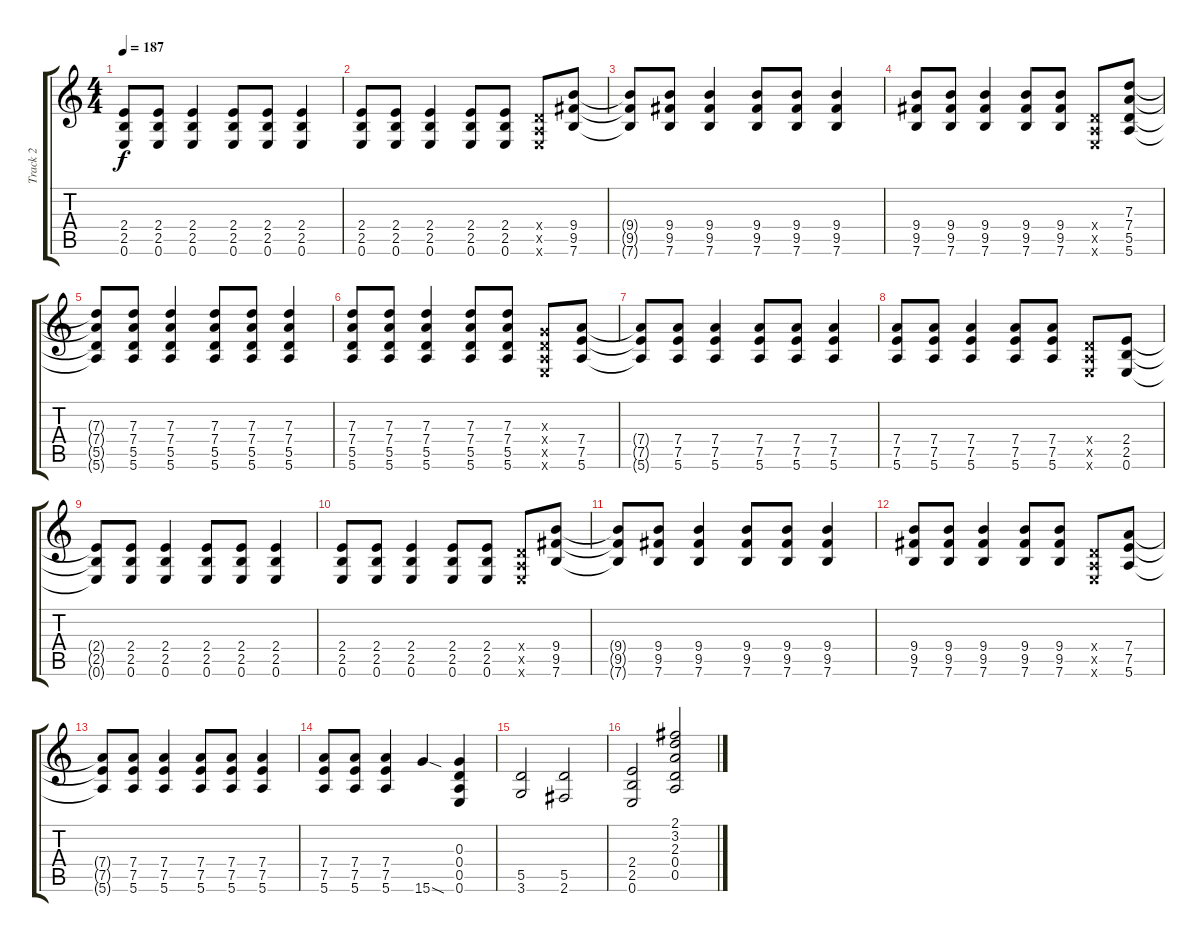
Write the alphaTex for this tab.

\track ("Track 2" "Track 2") {instrument distortionguitar}
\staff {score tabs}
\tuning (E4 B3 G3 D3 A2 E2) {hide}
\ts (4 4)
\tempo 187
\clef g2
\ks c
(2.4{t} 2.5{t} 0.6{t}).8{dy f} (2.4 2.5 0.6).8 (2.4 2.5 0.6).4 (2.4 2.5 0.6).8 (2.4 2.5 0.6).8 (2.4 2.5 0.6).4 |
(2.4 2.5 0.6).8 (2.4 2.5 0.6).8 (2.4 2.5 0.6).4 (2.4 2.5 0.6).8 (2.4 2.5 0.6).8 (0.4{x} 0.5{x} 0.6{x}).8 (9.4 9.5 7.6).8 |
(9.4{t} 9.5{t} 7.6{t}).8 (9.4 9.5 7.6).8 (9.4 9.5 7.6).4 (9.4 9.5 7.6).8 (9.4 9.5 7.6).8 (9.4 9.5 7.6).4 |
(9.4 9.5 7.6).8 (9.4 9.5 7.6).8 (9.4 9.5 7.6).4 (9.4 9.5 7.6).8 (9.4 9.5 7.6).8 (0.4{x} 0.5{x} 0.6{x}).8 (7.3 7.4 5.5 5.6).8 |
(7.3{t} 7.4{t} 5.5{t} 5.6{t}).8 (7.3 7.4 5.5 5.6).8 (7.3 7.4 5.5 5.6).4 (7.3 7.4 5.5 5.6).8 (7.3 7.4 5.5 5.6).8 (7.3 7.4 5.5 5.6).4 |
(7.3 7.4 5.5 5.6).8 (7.3 7.4 5.5 5.6).8 (7.3 7.4 5.5 5.6).4 (7.3 7.4 5.5 5.6).8 (7.3 7.4 5.5 5.6).8 (0.3{x} 0.4{x} 0.5{x} 0.6{x}).8 (7.4 7.5 5.6).8 |
(7.4{t} 7.5{t} 5.6{t}).8 (7.4 7.5 5.6).8 (7.4 7.5 5.6).4 (7.4 7.5 5.6).8 (7.4 7.5 5.6).8 (7.4 7.5 5.6).4 |
(7.4 7.5 5.6).8 (7.4 7.5 5.6).8 (7.4 7.5 5.6).4 (7.4 7.5 5.6).8 (7.4 7.5 5.6).8 (0.4{x} 0.5{x} 0.6{x}).8 (2.4 2.5 0.6).8 |
(2.4{t} 2.5{t} 0.6{t}).8 (2.4 2.5 0.6).8 (2.4 2.5 0.6).4 (2.4 2.5 0.6).8 (2.4 2.5 0.6).8 (2.4 2.5 0.6).4 |
(2.4 2.5 0.6).8 (2.4 2.5 0.6).8 (2.4 2.5 0.6).4 (2.4 2.5 0.6).8 (2.4 2.5 0.6).8 (0.4{x} 0.5{x} 0.6{x}).8 (9.4 9.5 7.6).8 |
(9.4{t} 9.5{t} 7.6{t}).8 (9.4 9.5 7.6).8 (9.4 9.5 7.6).4 (9.4 9.5 7.6).8 (9.4 9.5 7.6).8 (9.4 9.5 7.6).4 |
(9.4 9.5 7.6).8 (9.4 9.5 7.6).8 (9.4 9.5 7.6).4 (9.4 9.5 7.6).8 (9.4 9.5 7.6).8 (0.4{x} 0.5{x} 0.6{x}).8 (7.4 7.5 5.6).8 |
(7.4{t} 7.5{t} 5.6{t}).8 (7.4 7.5 5.6).8 (7.4 7.5 5.6).4 (7.4 7.5 5.6).8 (7.4 7.5 5.6).8 (7.4 7.5 5.6).4 |
(7.4 7.5 5.6).8 (7.4 7.5 5.6).8 (7.4 7.5 5.6).4 15.6{sod}.4 (0.3 0.4 0.5 0.6).4 |
(5.5 3.6).2 (5.5 2.6).2 |
(2.4 2.5 0.6).2 (2.1 3.2 2.3 0.4 0.5).2
